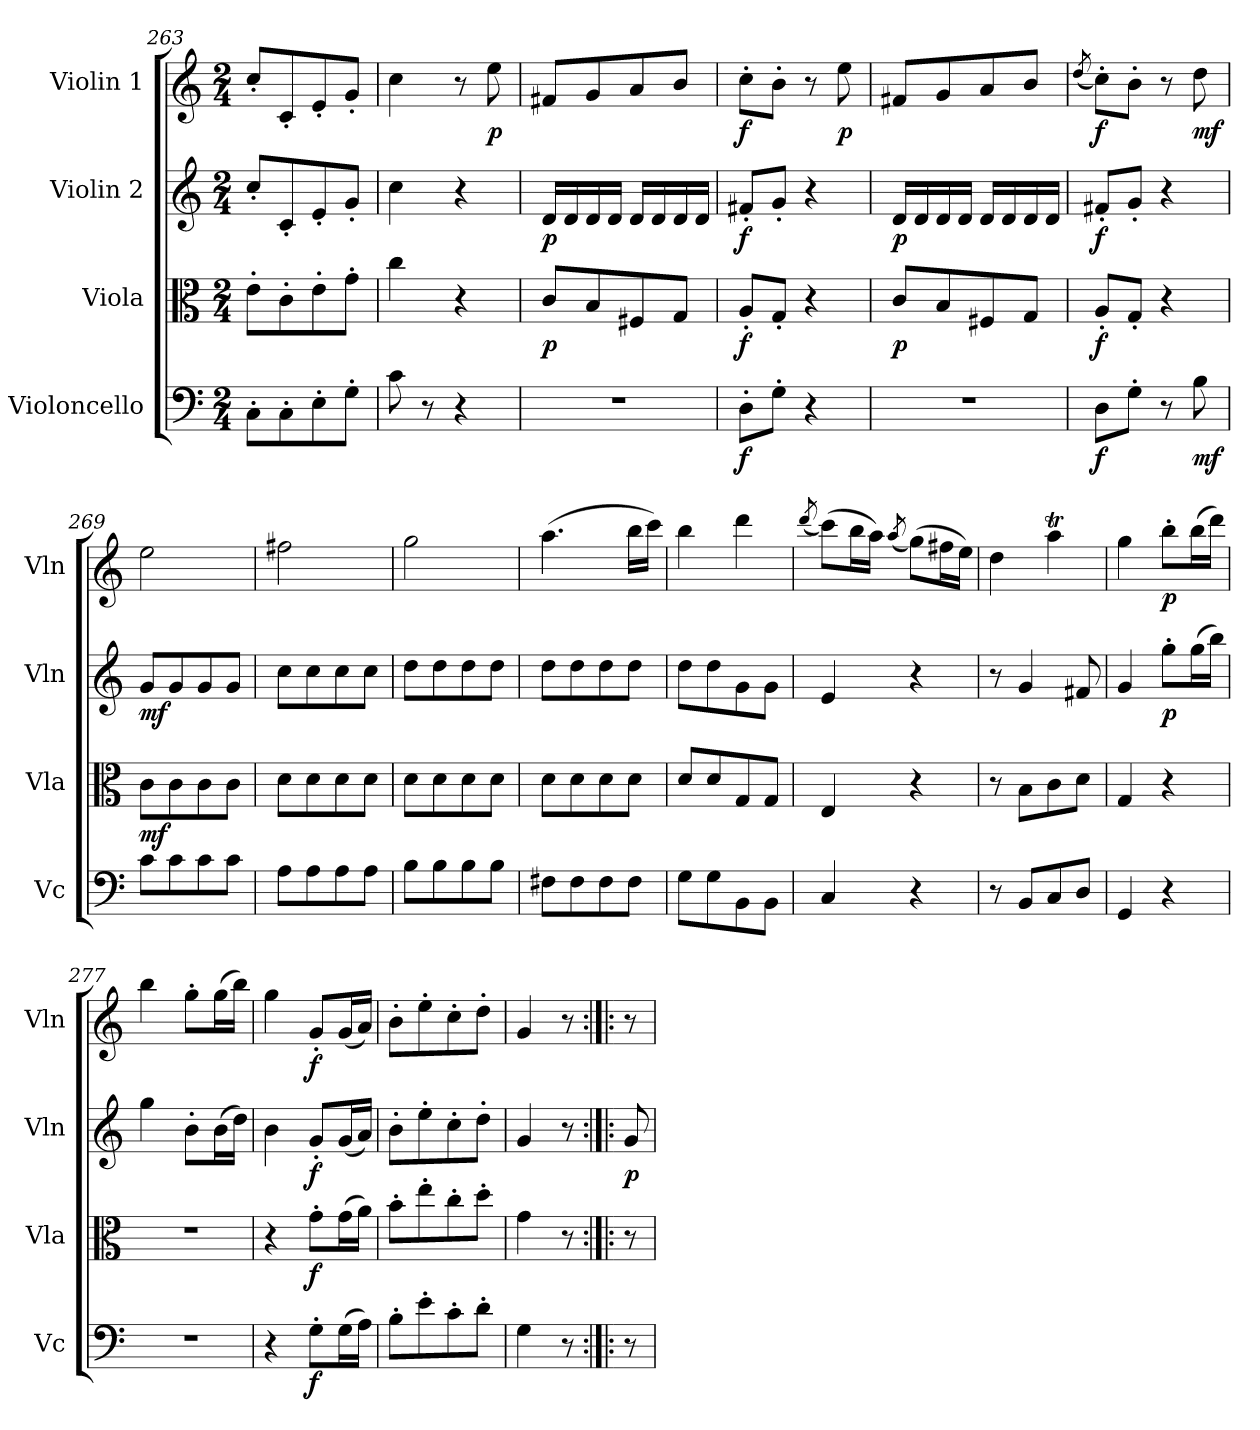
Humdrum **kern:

**kern	**dynam	**kern	**dynam	**kern	**dynam	**kern	**dynam
*part4	*part4	*part3	*part3	*part2	*part2	*part1	*part1
*staff4	*staff4	*staff3	*staff3	*staff2	*staff2	*staff1	*staff1
*I"Violoncello	*	*I"Viola	*	*I"Violin 2	*	*I"Violin 1	*
*I'Vc	*	*I'Vla	*	*I'Vln	*	*I'Vln	*
*clefF4	*	*clefC3	*	*clefG2	*	*clefG2	*
*k[]	*	*k[]	*	*k[]	*	*k[]	*
*M2/4	*	*M2/4	*	*M2/4	*	*M2/4	*
=263	=263	=263	=263	=263	=263	=263	=263
8C'\L	.	8e'\L	.	8cc'/L	.	8cc'/L	.
8C'\	.	8c'\	.	8c'/	.	8c'/	.
8E'\	.	8e'\	.	8e'/	.	8e'/	.
8G'\J	.	8g'\J	.	8g'/J	.	8g'/J	.
=264	=264	=264	=264	=264	=264	=264	=264
8c\	.	4cc\	.	4cc\	.	4cc\	.
8r	.	.	.	.	.	.	.
4r	.	4r	.	4r	.	8r	.
!	!	!	!	!	!	!	!LO:DY:b
.	.	.	.	.	.	8ee\	p
!!LO:LB:g=z
=265	=265	=265	=265	=265	=265	=265	=265
!	!	!	!LO:DY:b	!	!LO:DY:b	!	!
2r	.	8c/L	p	16d/LL	p	8f#X/L	.
.	.	.	.	16d/	.	.	.
.	.	8B/	.	16d/	.	8g/	.
.	.	.	.	16d/JJ	.	.	.
.	.	8F#X/	.	16d/LL	.	8a/	.
.	.	.	.	16d/	.	.	.
.	.	8G/J	.	16d/	.	8b/J	.
.	.	.	.	16d/JJ	.	.	.
=266	=266	=266	=266	=266	=266	=266	=266
!	!LO:DY:b	!	!LO:DY:b	!	!LO:DY:b	!	!LO:DY:b
8D'\L	f	8A'/L	f	8f#X'/L	f	8cc'\L	f
8G'\J	.	8G'/J	.	8g'/J	.	8b'\J	.
4r	.	4r	.	4r	.	8r	.
!	!	!	!	!	!	!	!LO:DY:b
.	.	.	.	.	.	8ee\	p
=267	=267	=267	=267	=267	=267	=267	=267
!	!	!	!LO:DY:b	!	!LO:DY:b	!	!
2r	.	8c/L	p	16d/LL	p	8f#X/L	.
.	.	.	.	16d/	.	.	.
.	.	8B/	.	16d/	.	8g/	.
.	.	.	.	16d/JJ	.	.	.
.	.	8F#X/	.	16d/LL	.	8a/	.
.	.	.	.	16d/	.	.	.
.	.	8G/J	.	16d/	.	8b/J	.
.	.	.	.	16d/JJ	.	.	.
=268	=268	=268	=268	=268	=268	=268	=268
.	.	.	.	.	.	(<8qdd/	.
!	!LO:DY:b	!	!LO:DY:b	!	!LO:DY:b	!	!LO:DY:b
8D\L	f	8A'/L	f	8f#X'/L	f	8cc'\L)	f
8G'\J	.	8G'/J	.	8g'/J	.	8b'\J	.
8r	.	4r	.	4r	.	8r	.
!	!LO:DY:b	!	!	!	!	!	!LO:DY:b
8B\	mf	.	.	.	.	8dd\	mf
=269	=269	=269	=269	=269	=269	=269	=269
!	!	!	!LO:DY:b	!	!LO:DY:b	!	!
8c\L	.	8c\L	mf	8g/L	mf	2ee\	.
8c\	.	8c\	.	8g/	.	.	.
8c\	.	8c\	.	8g/	.	.	.
8c\J	.	8c\J	.	8g/J	.	.	.
=270	=270	=270	=270	=270	=270	=270	=270
8A\L	.	8d\L	.	8cc\L	.	2ff#X\	.
8A\	.	8d\	.	8cc\	.	.	.
8A\	.	8d\	.	8cc\	.	.	.
8A\J	.	8d\J	.	8cc\J	.	.	.
!!LO:LB:g=z
=271	=271	=271	=271	=271	=271	=271	=271
8B\L	.	8d\L	.	8dd\L	.	2gg\	.
8B\	.	8d\	.	8dd\	.	.	.
8B\	.	8d\	.	8dd\	.	.	.
8B\J	.	8d\J	.	8dd\J	.	.	.
=272	=272	=272	=272	=272	=272	=272	=272
8F#X\L	.	8d\L	.	8dd\L	.	(>4.aa\	.
8F#\	.	8d\	.	8dd\	.	.	.
8F#\	.	8d\	.	8dd\	.	.	.
8F#\J	.	8d\J	.	8dd\J	.	16bb\LL	.
.	.	.	.	.	.	16ccc\JJ)	.
=273	=273	=273	=273	=273	=273	=273	=273
8G\L	.	8d/L	.	8dd\L	.	4bb\	.
8G\	.	8d/	.	8dd\	.	.	.
8BB\	.	8G/	.	8g\	.	4ddd\	.
8BB\J	.	8G/J	.	8g\J	.	.	.
=274	=274	=274	=274	=274	=274	=274	=274
.	.	.	.	.	.	(<8qddd/	.
4C/	.	4E/	.	4e/	.	(>8ccc\L)	.
.	.	.	.	.	.	16bb\L	.
.	.	.	.	.	.	16aa\JJ)	.
.	.	.	.	.	.	(<8qaa/	.
4r	.	4r	.	4r	.	(>8gg\L)	.
.	.	.	.	.	.	16ff#X\L	.
.	.	.	.	.	.	16ee\JJ)	.
=275	=275	=275	=275	=275	=275	=275	=275
8r	.	8r	.	8r	.	4dd\	.
8BB/L	.	8B\L	.	4g/	.	.	.
8C/	.	8c\	.	.	.	4aaT\	.
8D/J	.	8d\J	.	8f#X/	.	.	.
=276	=276	=276	=276	=276	=276	=276	=276
4GG/	.	4G/	.	4g/	.	4gg\	.
!	!	!	!	!	!LO:DY:b	!	!LO:DY:b
4r	.	4r	.	8gg'\L	p	8bb'\L	p
.	.	.	.	(>16gg\L	.	(>16bb\L	.
.	.	.	.	16bb\JJ)	.	16ddd\JJ)	.
!!LO:PB:g=z
=277	=277	=277	=277	=277	=277	=277	=277
2r	.	2r	.	4gg\	.	4bb\	.
.	.	.	.	8b'\L	.	8gg'\L	.
.	.	.	.	(>16b\L	.	(>16gg\L	.
.	.	.	.	16dd\JJ)	.	16bb\JJ)	.
=278	=278	=278	=278	=278	=278	=278	=278
4r	.	4r	.	4b\	.	4gg\	.
!	!LO:DY:b	!	!LO:DY:b	!	!LO:DY:b	!	!LO:DY:b
8G'\L	f	8g'\L	f	8g'/L	f	8g'/L	f
(>16G\L	.	(>16g\L	.	(<16g/L	.	(<16g/L	.
16A\JJ)	.	16a\JJ)	.	16a/JJ)	.	16a/JJ)	.
=279	=279	=279	=279	=279	=279	=279	=279
8B'\L	.	8b'\L	.	8b'\L	.	8b'\L	.
8e'\	.	8ee'\	.	8ee'\	.	8ee'\	.
8c'\	.	8cc'\	.	8cc'\	.	8cc'\	.
8d'\J	.	8dd'\J	.	8dd'\J	.	8dd'\J	.
=280	=280	=280	=280	=280	=280	=280	=280
4G\	.	4g\	.	4g/	.	4g/	.
8r	.	8r	.	8r	.	8r	.
=280X4:|!|:	=280X4:|!|:	=280X4:|!|:	=280X4:|!|:	=280X4:|!|:	=280X4:|!|:	=280X4:|!|:	=280X4:|!|:
!	!	!	!	!	!LO:DY:b	!	!
8r	.	8r	.	8g/	p	8r	.
=	=	=	=	=	=	=	=
*-	*-	*-	*-	*-	*-	*-	*-
